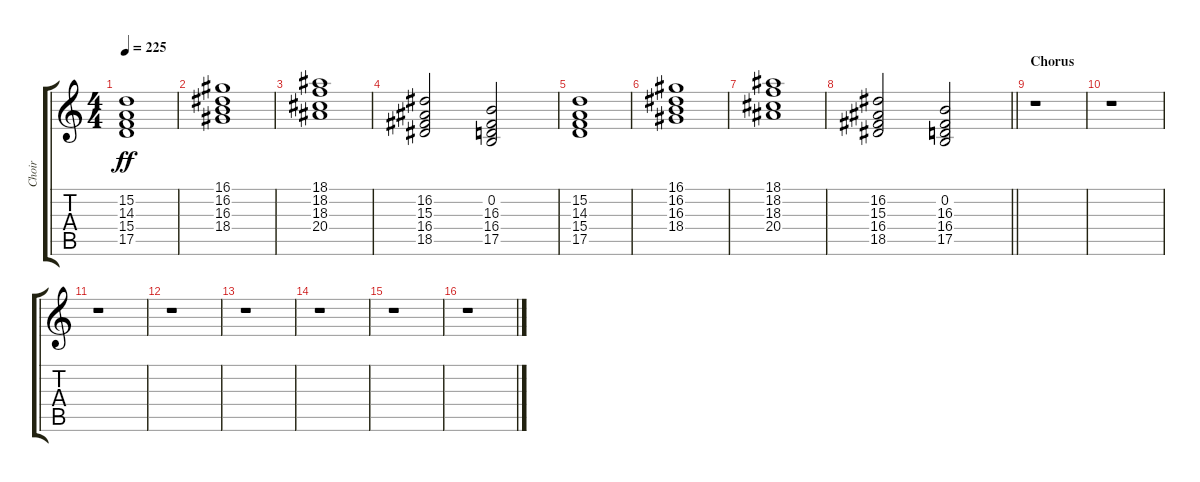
\track ("Choir" "Choir") {instrument choiraahs}
\staff {score tabs}
\tuning (E4 B3 G3 D3 A2 E2) {hide}
\ts (4 4)
\tempo 225
\clef g2
\ks c
(15.2 14.3 15.4 17.5).1{dy ff} |
(16.1 16.2 16.3 18.4).1 |
(18.1 18.2 18.3 20.4).1 |
(16.2 15.3 16.4 18.5).2 (0.2 16.3 16.4 17.5).2 |
(15.2 14.3 15.4 17.5).1 |
(16.1 16.2 16.3 18.4).1 |
(18.1 18.2 18.3 20.4).1 |
\barLineRight lightlight
(16.2 15.3 16.4 18.5).2 (0.2 16.3 16.4 17.5).2 |
\section ("" "Chorus")
r.1 |
r.1 |
r.1 |
r.1 |
r.1 |
r.1 |
r.1 |
r.1
